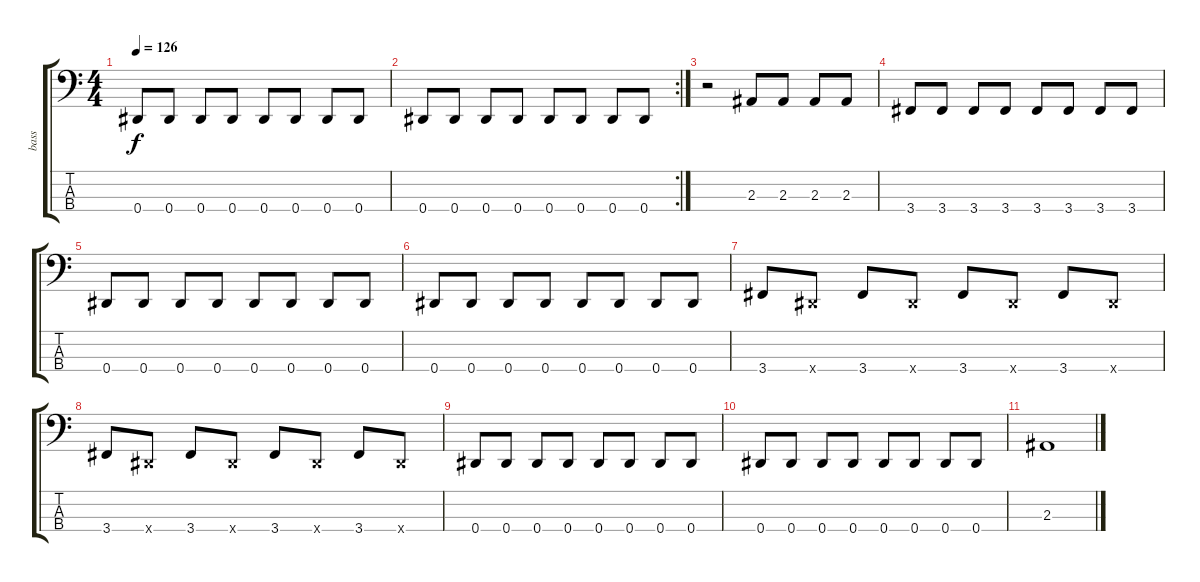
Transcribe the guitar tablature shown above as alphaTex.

\track ("bass" "bass") {instrument electricbasspick}
\staff {score tabs}
\tuning (Gb2 Db2 Ab1 Eb1) {hide}
\ts (4 4)
\tempo 126
\clef f4
\ks c
0.4.8{dy f} 0.4.8 0.4.8 0.4.8 0.4.8 0.4.8 0.4.8 0.4.8 |
\rc 2
0.4.8 0.4.8 0.4.8 0.4.8 0.4.8 0.4.8 0.4.8 0.4.8 |
r.2 2.3.8 2.3.8 2.3.8 2.3.8 |
3.4.8 3.4.8 3.4.8 3.4.8 3.4.8 3.4.8 3.4.8 3.4.8 |
0.4.8 0.4.8 0.4.8 0.4.8 0.4.8 0.4.8 0.4.8 0.4.8 |
0.4.8 0.4.8 0.4.8 0.4.8 0.4.8 0.4.8 0.4.8 0.4.8 |
3.4.8 0.4{x}.8 3.4.8 0.4{x}.8 3.4.8 0.4{x}.8 3.4.8 0.4{x}.8 |
3.4.8 0.4{x}.8 3.4.8 0.4{x}.8 3.4.8 0.4{x}.8 3.4.8 0.4{x}.8 |
0.4.8 0.4.8 0.4.8 0.4.8 0.4.8 0.4.8 0.4.8 0.4.8 |
0.4.8 0.4.8 0.4.8 0.4.8 0.4.8 0.4.8 0.4.8 0.4.8 |
2.3.1
